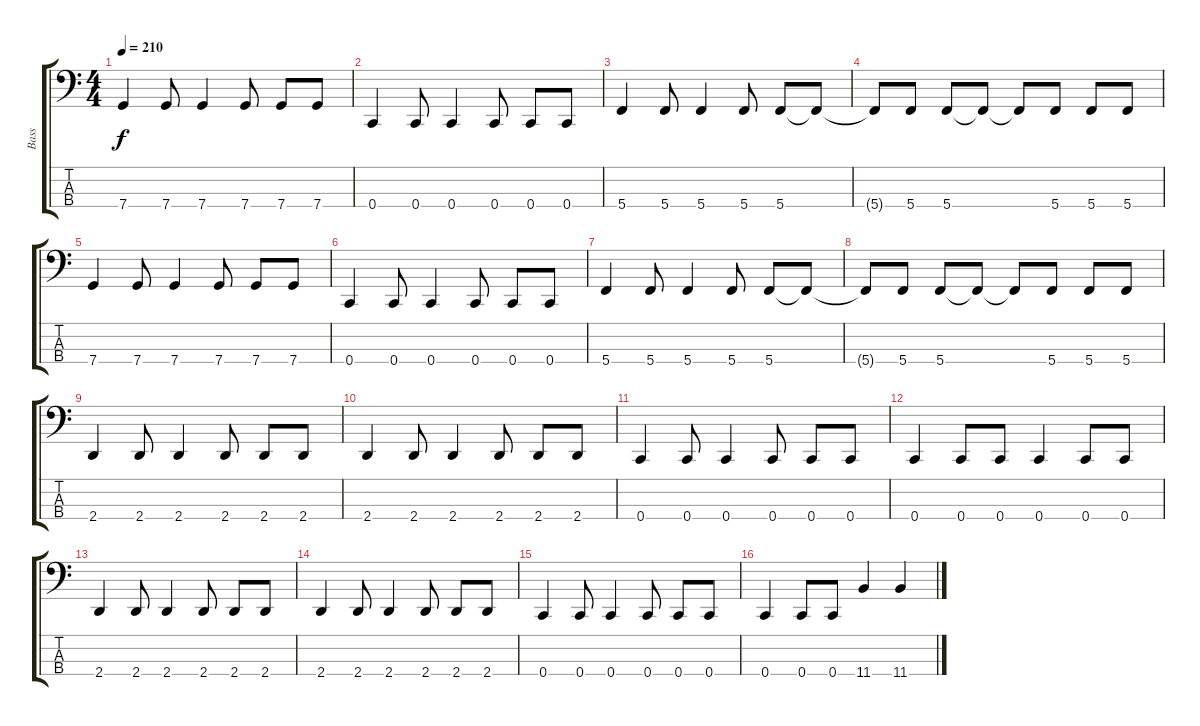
\track ("Bass" "Bass") {instrument electricbassfinger}
\staff {score tabs}
\tuning (F2 C2 G1 C1) {hide}
\ts (4 4)
\tempo 210
\clef f4
\ks c
7.4.4{dy f} 7.4.8 7.4.4 7.4.8 7.4.8 7.4.8 |
0.4.4 0.4.8 0.4.4 0.4.8 0.4.8 0.4.8 |
5.4.4 5.4.8 5.4.4 5.4.8 5.4.8 5.4{t}.8 |
5.4{t}.8 5.4.8 5.4.8 5.4{t}.8 5.4{t}.8 5.4.8 5.4.8 5.4.8 |
7.4.4 7.4.8 7.4.4 7.4.8 7.4.8 7.4.8 |
0.4.4 0.4.8 0.4.4 0.4.8 0.4.8 0.4.8 |
5.4.4 5.4.8 5.4.4 5.4.8 5.4.8 5.4{t}.8 |
5.4{t}.8 5.4.8 5.4.8 5.4{t}.8 5.4{t}.8 5.4.8 5.4.8 5.4.8 |
2.4.4 2.4.8 2.4.4 2.4.8 2.4.8 2.4.8 |
2.4.4 2.4.8 2.4.4 2.4.8 2.4.8 2.4.8 |
0.4.4 0.4.8 0.4.4 0.4.8 0.4.8 0.4.8 |
0.4.4 0.4.8 0.4.8 0.4.4 0.4.8 0.4.8 |
2.4.4 2.4.8 2.4.4 2.4.8 2.4.8 2.4.8 |
2.4.4 2.4.8 2.4.4 2.4.8 2.4.8 2.4.8 |
0.4.4 0.4.8 0.4.4 0.4.8 0.4.8 0.4.8 |
0.4.4 0.4.8 0.4.8 11.4.4 11.4.4
